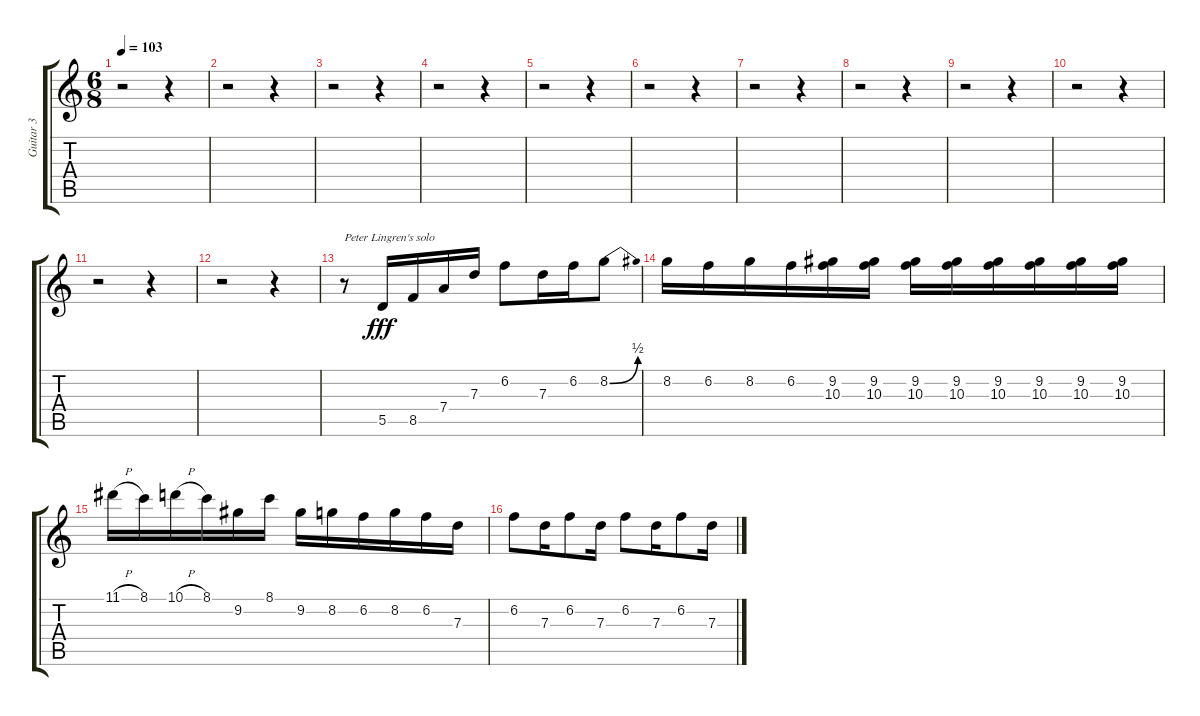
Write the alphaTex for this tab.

\track ("Guitar 3" "Guitar 3") {instrument overdrivenguitar}
\staff {score tabs}
\tuning (E4 B3 G3 D3 A2 E2) {hide}
\ts (6 8)
\tempo 103
\clef g2
\ks c
r.2{dy fff} r.4 |
r.2 r.4 |
r.2 r.4 |
r.2 r.4 |
r.2 r.4 |
r.2 r.4 |
r.2 r.4 |
r.2 r.4 |
r.2 r.4 |
r.2 r.4 |
r.2 r.4 |
r.2 r.4 |
r.8{txt "Peter Lingren's solo" volume 16 balance 8 instrument overdrivenguitar} 5.5.16 8.5.16 7.4.16 7.3.16 6.2.8 7.3.16 6.2.16 8.2{be (bend 0 0 60 2)}.8 |
8.2.16 6.2.16 8.2.16 6.2.16 (9.2 10.3).16 (9.2 10.3).16 (9.2 10.3).16 (9.2 10.3).16 (9.2 10.3).16 (9.2 10.3).16 (9.2 10.3).16 (9.2 10.3).16 |
11.1{h}.16 8.1.16 10.1{h}.16 8.1.16 9.2.16 8.1.16 9.2.16 8.2.16 6.2.16 8.2.16 6.2.16 7.3.16 |
6.2.8 7.3.16 6.2.8 7.3.16 6.2.8 7.3.16 6.2.8 7.3.16
